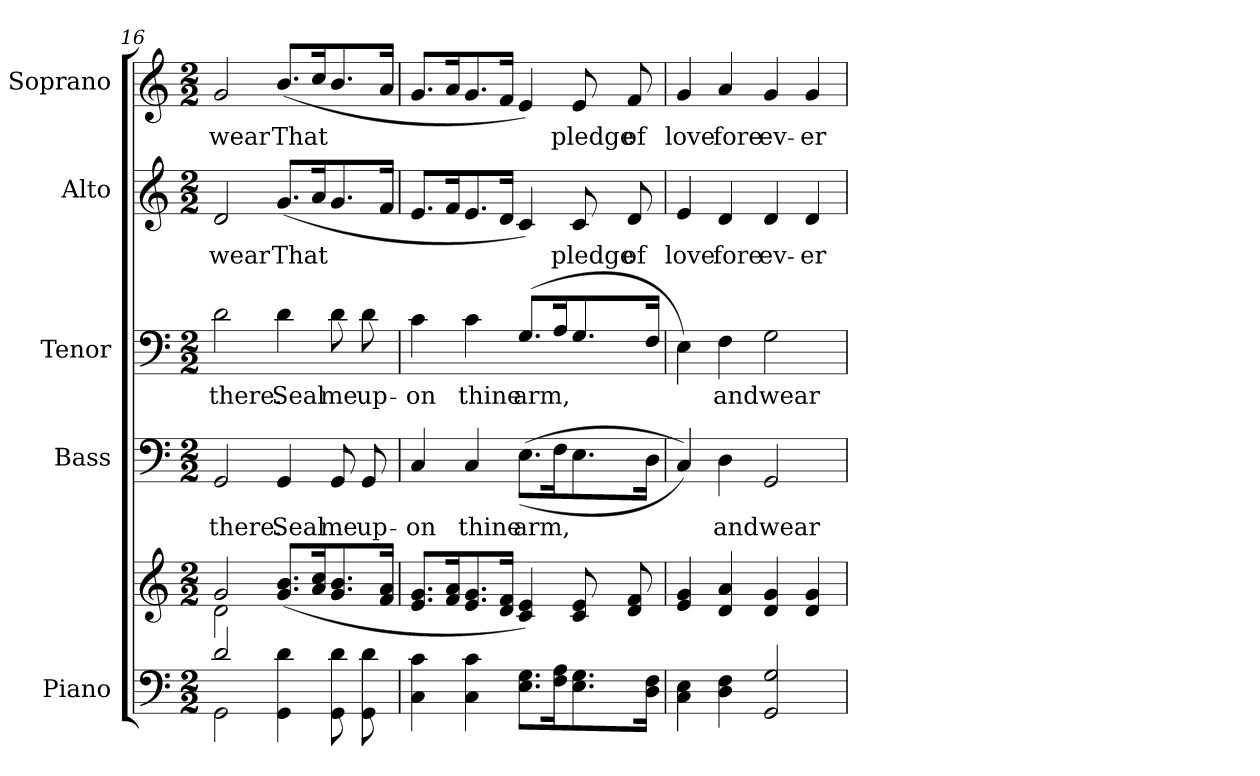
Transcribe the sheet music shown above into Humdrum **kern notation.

**kern	**kern	**kern	**text	**kern	**text	**kern	**text	**kern	**text
*part5	*part5	*part4	*part4	*part3	*part3	*part2	*part2	*part1	*part1
*staff6	*staff5	*staff4	*staff4	*staff3	*staff3	*staff2	*staff2	*staff1	*staff1
*I"Piano	*	*I"Bass	*	*I"Tenor	*	*I"Alto	*	*I"Soprano	*
*I'Pno.	*	*I'B.	*	*I'T.	*	*I'A.	*	*I'S.	*
!!LO:PB:g=z
*clefF4	*clefG2	*clefF4	*	*clefF4	*	*clefG2	*	*clefG2	*
*k[]	*k[]	*k[]	*	*k[]	*	*k[]	*	*k[]	*
*C:	*C:	*C:	*	*C:	*	*C:	*	*C:	*
*M2/2	*M2/2	*M2/2	*	*M2/2	*	*M2/2	*	*M2/2	*
=16	=16	=16	=16	=16	=16	=16	=16	=16	=16
*^	*^	*	*	*	*	*	*	*	*
!	!	!	!	!	!LO:LY:b:color=#000000	!	!	!	!	!	!
!	!	!	!	!	!	!	!LO:LY:b:color=#000000	!	!	!	!
!	!	!	!	!	!	!	!	!	!LO:LY:b:color=#000000	!	!
!	!	!	!	!	!	!	!	!	!	!	!LO:LY:b:color=#000000
2di/	2GGi\	2gi/	2di\	2GGi/	there.	2di\	there.	2di/	wear	2gi/	wear
!	!	!	!	!	!LO:LY:b:color=#000000	!	!	!	!	!	!
!	!	!	!	!	!	!	!LO:LY:b:color=#000000	!	!	!	!
!	!	!	!	!	!	!	!	!	!LO:LY:b:color=#000000	!	!
!	!	!	!	!	!	!	!	!	!	!	!LO:LY:b:color=#000000
4GGi\ 4di	2ryy	(8.gi/ 8.biL	2ryy	4GGi/	Seal	4di\	Seal	(8.gi/L	That	(8.bi/L	That
.	.	16ai/ 16cciK	.	.	.	.	.	16ai/K	.	16cci/K	.
!	!	!	!	!	!LO:LY:b:color=#000000	!	!	!	!	!	!
!	!	!	!	!	!	!	!LO:LY:b:color=#000000	!	!	!	!
8GGi\ 8di	.	8.gi/ 8.bi	.	8GGi/	me	8di\	me	8.gi/	.	8.bi/	.
!	!	!	!	!	!LO:LY:b:color=#000000	!	!	!	!	!	!
!	!	!	!	!	!	!	!LO:LY:b:color=#000000	!	!	!	!
8GGi\ 8di	.	.	.	8GGi/	up-	8di\	up-	.	.	.	.
.	.	16fi/ 16aiJk	.	.	.	.	.	16fi/Jk	.	16ai/Jk	.
*v	*v	*	*	*	*	*	*	*	*	*	*
*	*v	*v	*	*	*	*	*	*	*	*
=17	=17	=17	=17	=17	=17	=17	=17	=17	=17
!	!	!	!LO:LY:b:color=#000000	!	!	!	!	!	!
!	!	!	!	!	!LO:LY:b:color=#000000	!	!	!	!
4Ci\ 4ci	8.ei/ 8.giL	4Ci/	-on	4ci\	-on	8.ei/L	.	8.gi/L	.
.	16fi/ 16aiK	.	.	.	.	16fi/K	.	16ai/K	.
!	!	!	!LO:LY:b:color=#000000	!	!	!	!	!	!
!	!	!	!	!	!LO:LY:b:color=#000000	!	!	!	!
4Ci\ 4ci	8.ei/ 8.gi	4Ci/	thine	4ci\	thine	8.ei/	.	8.gi/	.
.	16di/ 16fiJk	.	.	.	.	16di/Jk	.	16fi/Jk	.
!	!	!	!LO:LY:b:color=#000000	!	!	!	!	!	!
!	!	!	!	!	!LO:LY:b:color=#000000	!	!	!	!
8.Ei\ 8.GiL	4ci/ 4ei)	((8.Ei\L	arm,	(8.Gi/L	arm,	4ci/)	.	4ei/)	.
16Fi\ 16AiK	.	16Fi\K	.	16Ai/K	.	.	.	.	.
!	!	!	!	!	!	!	!LO:LY:b:color=#000000	!	!
!	!	!	!	!	!	!	!	!	!LO:LY:b:color=#000000
8.Ei\ 8.Gi	8ci/ 8ei	8.Ei\	.	8.Gi/	.	8ci/	pledge	8ei/	pledge
!	!	!	!	!	!	!	!LO:LY:b:color=#000000	!	!
!	!	!	!	!	!	!	!	!	!LO:LY:b:color=#000000
.	8di/ 8fi	.	.	.	.	8di/	of	8fi/	of
16Di\ 16FiJk	.	16Di\Jk	.	16Fi/Jk	.	.	.	.	.
=18	=18	=18	=18	=18	=18	=18	=18	=18	=18
!	!	!	!	!	!	!	!LO:LY:b:color=#000000	!	!
!	!	!	!	!	!	!	!	!	!LO:LY:b:color=#000000
4Ci\ 4Ei	4ei/ 4gi	4Ci/))	.	4Ei\)	.	4ei/	love	4gi/	love
!	!	!	!LO:LY:b:color=#000000	!	!	!	!	!	!
!	!	!	!	!	!LO:LY:b:color=#000000	!	!	!	!
!	!	!	!	!	!	!	!LO:LY:b:color=#000000	!	!
!	!	!	!	!	!	!	!	!	!LO:LY:b:color=#000000
4Di\ 4Fi	4di/ 4ai	4Di\	and	4Fi\	and	4di/	fore	4ai/	fore
!	!	!	!LO:LY:b:color=#000000	!	!	!	!	!	!
!	!	!	!	!	!LO:LY:b:color=#000000	!	!	!	!
!	!	!	!	!	!	!	!LO:LY:b:color=#000000	!	!
!	!	!	!	!	!	!	!	!	!LO:LY:b:color=#000000
2GGi/ 2Gi	4di/ 4gi	2GGi/	wear	2Gi\	wear	4di/	ev-	4gi/	ev-
!	!	!	!	!	!	!	!LO:LY:b:color=#000000	!	!
!	!	!	!	!	!	!	!	!	!LO:LY:b:color=#000000
.	4di/ 4gi	.	.	.	.	4di/	-er	4gi/	-er
=	=	=	=	=	=	=	=	=	=
*-	*-	*-	*-	*-	*-	*-	*-	*-	*-
